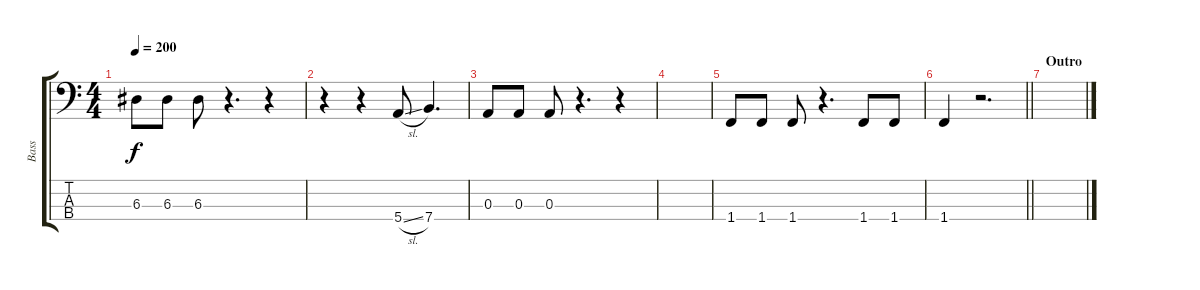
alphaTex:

\track ("Bass" "Bass") {instrument electricbassfinger}
\staff {score tabs}
\tuning (G2 D2 A1 E1) {hide}
\ts (4 4)
\tempo 200
\clef f4
\ks c
6.3.8{dy f} 6.3.8 6.3.8 r.4{d} r.4 |
r.4 r.4 5.4{sl}.8 7.4.4{d} |
0.3.8 0.3.8 0.3.8 r.4{d} r.4 |
|
1.4.8 1.4.8 1.4.8 r.4{d} 1.4.8 1.4.8 |
\barLineRight lightlight
1.4.4 r.2{d} |
\section ("" "Outro")
